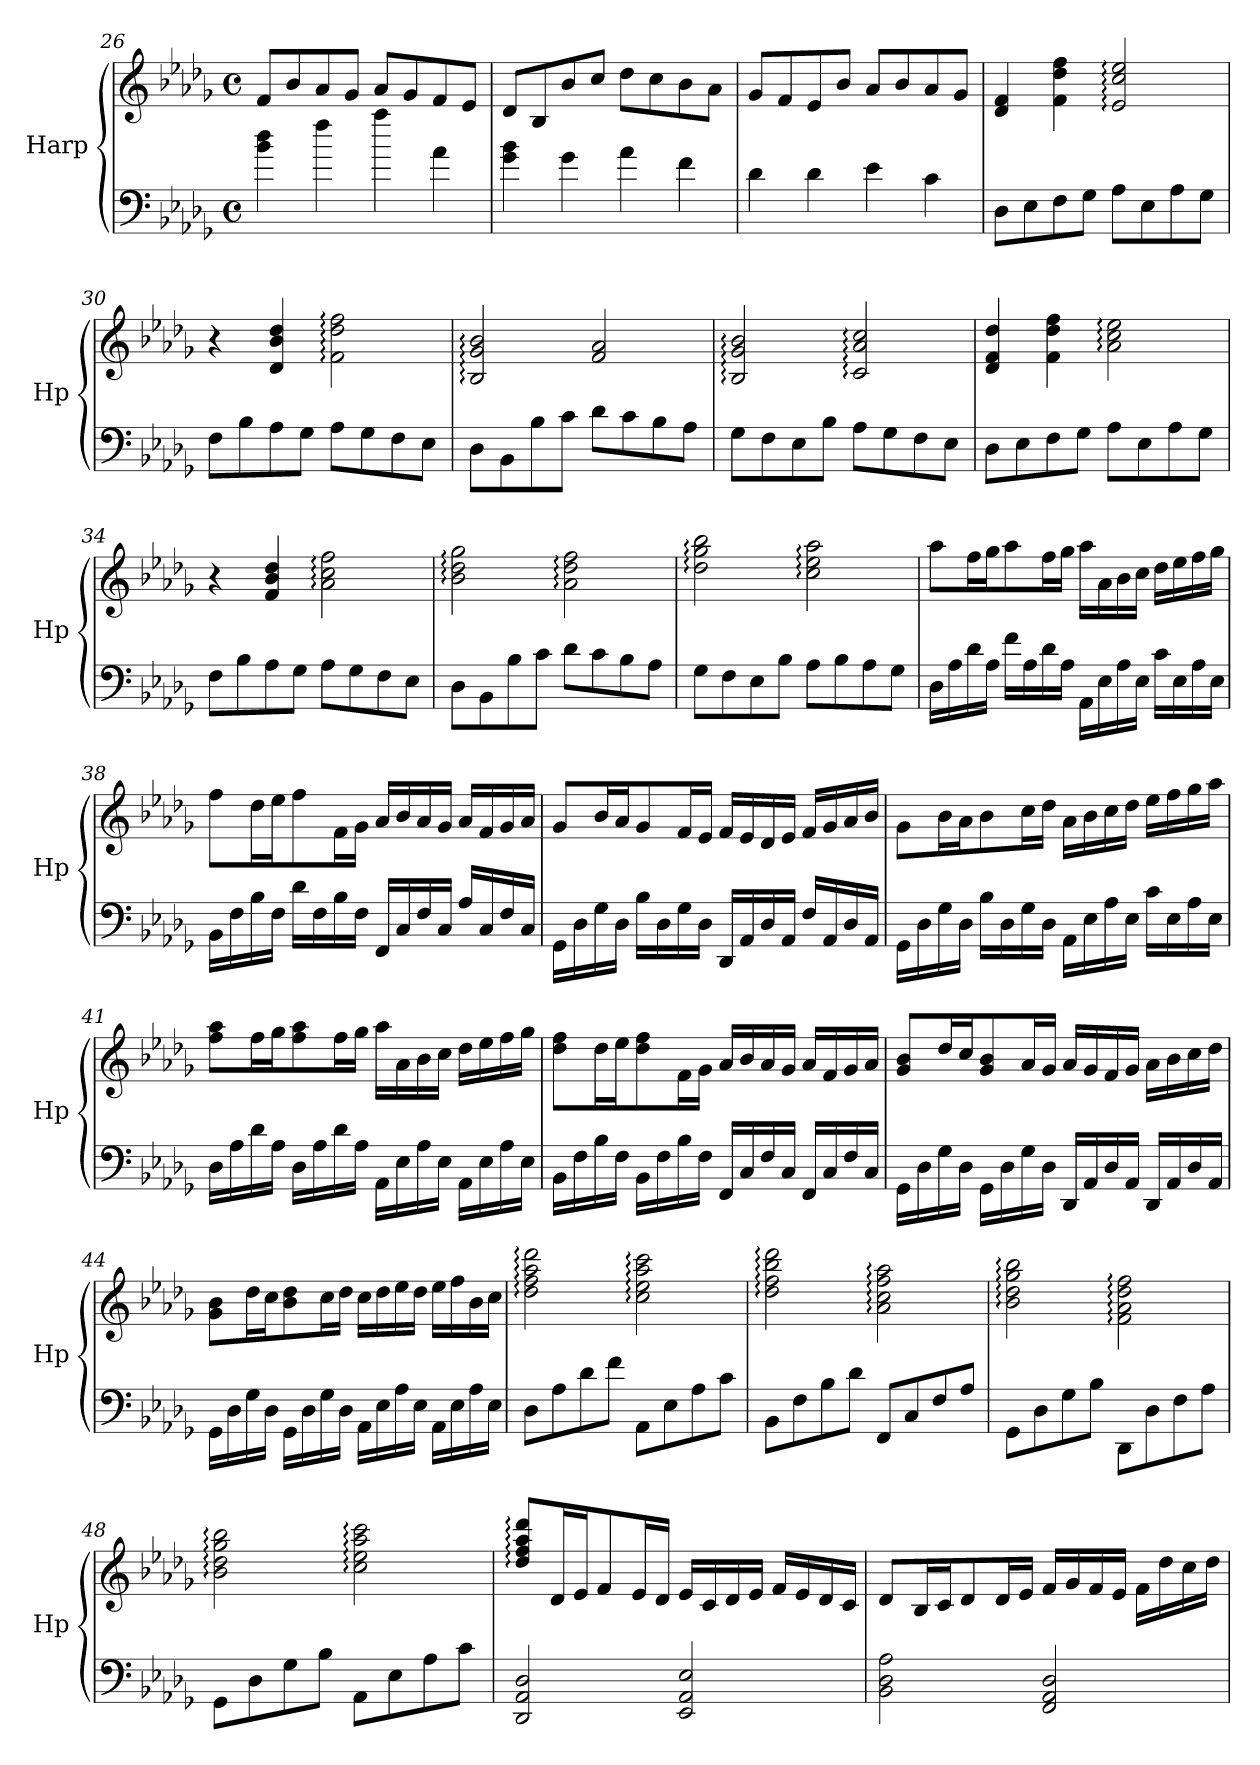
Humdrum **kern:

**kern	**kern
*part1	*part1
*staff2	*staff1
*I"Harp	*
*I'Hp	*
*clefF4	*clefG2
*k[b-e-a-d-g-]	*k[b-e-a-d-g-]
*D-:	*D-:
*M4/4	*M4/4
*met(c)	*met(c)
=26	=26
4b-\ 4dd-\	8f/L
.	8b-/
4ff\	8a-/
.	8g-/J
4aa-\	8a-/L
.	8g-/
4a-\	8f/
.	8e-/J
=27	=27
4g-\ 4b-\	8d-/L
.	8B-/
4g-\	8b-/
.	8cc/J
4a-\	8dd-\L
.	8cc\
4f\	8b-\
.	8a-\J
=28	=28
4d-\	8g-/L
.	8f/
4d-\	8e-/
.	8b-/J
4e-\	8a-/L
.	8b-/
4c\	8a-/
.	8g-/J
!!LO:LB:g=z
=29	=29
8D-\L	4d-/ 4f/
8E-\	.
8F\	4f\ 4dd-\ 4ff\
8G-\J	.
8A-\L	2e-/: 2cc/: 2ee-/:
8E-\	.
8A-\	.
8G-\J	.
=30	=30
8F\L	4r
8B-\	.
8A-\	4d-/ 4b-/ 4dd-/
8G-\J	.
8A-\L	2f\: 2dd-\: 2ff\:
8G-\	.
8F\	.
8E-\J	.
=31	=31
8D-\L	2B-/: 2g-/: 2b-/:
8BB-\	.
8B-\	.
8c\J	.
8d-\L	2f/ 2a-/
8c\	.
8B-\	.
8A-\J	.
=32	=32
8G-\L	2B-/: 2g-/: 2b-/:
8F\	.
8E-\	.
8B-\J	.
8A-\L	2c/: 2a-/: 2cc/:
8G-\	.
8F\	.
8E-\J	.
!!LO:LB:g=z
=33	=33
8D-\L	4d-/ 4f/ 4dd-/
8E-\	.
8F\	4f\ 4dd-\ 4ff\
8G-\J	.
8A-\L	2a-\: 2cc\: 2ee-\:
8E-\	.
8A-\	.
8G-\J	.
=34	=34
8F\L	4r
8B-\	.
8A-\	4f/ 4b-/ 4dd-/
8G-\J	.
8A-\L	2a-\: 2cc\: 2ff\:
8G-\	.
8F\	.
8E-\J	.
=35	=35
8D-\L	2b-\: 2dd-\: 2gg-\:
8BB-\	.
8B-\	.
8c\J	.
8d-\L	2a-\: 2dd-\: 2ff\:
8c\	.
8B-\	.
8A-\J	.
=36	=36
8G-\L	2dd-\: 2gg-\: 2bb-\:
8F\	.
8E-\	.
8B-\J	.
8A-\L	2cc\: 2ee-\: 2aa-\:
8B-\	.
8A-\	.
8G-\J	.
!!LO:LB:g=z
=37	=37
16D-\LL	8aa-\L
16A-\	.
16d-\	16ff\L
16A-\JJ	16gg-\J
16f\LL	8aa-\
16A-\	.
16d-\	16ff\L
16A-\JJ	16gg-\JJ
16AA-\LL	16aa-\LL
16E-\	16a-\
16A-\	16b-\
16E-\JJ	16cc\JJ
16c\LL	16dd-\LL
16E-\	16ee-\
16A-\	16ff\
16E-\JJ	16gg-\JJ
=38	=38
16BB-\LL	8ff\L
16F\	.
16B-\	16dd-\L
16F\JJ	16ee-\J
16d-\LL	8ff\
16F\	.
16B-\	16f\L
16F\JJ	16g-\JJ
16FF/LL	16a-/LL
16C/	16b-/
16F/	16a-/
16C/JJ	16g-/JJ
16A-/LL	16a-/LL
16C/	16f/
16F/	16g-/
16C/JJ	16a-/JJ
!!LO:LB:g=z
=39	=39
16GG-\LL	8g-/L
16D-\	.
16G-\	16b-/L
16D-\JJ	16a-/J
16B-\LL	8g-/
16D-\	.
16G-\	16f/L
16D-\JJ	16e-/JJ
16DD-/LL	16f/LL
16AA-/	16e-/
16D-/	16d-/
16AA-/JJ	16e-/JJ
16F/LL	16f/LL
16AA-/	16g-/
16D-/	16a-/
16AA-/JJ	16b-/JJ
=40	=40
16GG-\LL	8g-\L
16D-\	.
16G-\	16b-\L
16D-\JJ	16a-\J
16B-\LL	8b-\
16D-\	.
16G-\	16cc\L
16D-\JJ	16dd-\JJ
16AA-\LL	16a-\LL
16E-\	16b-\
16A-\	16cc\
16E-\JJ	16dd-\JJ
16c\LL	16ee-\LL
16E-\	16ff\
16A-\	16gg-\
16E-\JJ	16aa-\JJ
!!LO:PB:g=z
=41	=41
16D-\LL	8ff\ 8aa-\L
16A-\	.
16d-\	16ff\L
16A-\JJ	16gg-\J
16D-\LL	8ff\ 8aa-\
16A-\	.
16d-\	16ff\L
16A-\JJ	16gg-\JJ
16AA-\LL	16aa-\LL
16E-\	16a-\
16A-\	16b-\
16E-\JJ	16cc\JJ
16AA-\LL	16dd-\LL
16E-\	16ee-\
16A-\	16ff\
16E-\JJ	16gg-\JJ
=42	=42
16BB-\LL	8dd-\ 8ff\L
16F\	.
16B-\	16dd-\L
16F\JJ	16ee-\J
16BB-\LL	8dd-\ 8ff\
16F\	.
16B-\	16f\L
16F\JJ	16g-\JJ
16FF/LL	16a-/LL
16C/	16b-/
16F/	16a-/
16C/JJ	16g-/JJ
16FF/LL	16a-/LL
16C/	16f/
16F/	16g-/
16C/JJ	16a-/JJ
!!LO:LB:g=z
=43	=43
16GG-\LL	8g-/ 8b-/L
16D-\	.
16G-\	16dd-/L
16D-\JJ	16cc/J
16GG-\LL	8g-/ 8b-/
16D-\	.
16G-\	16a-/L
16D-\JJ	16g-/JJ
16DD-/LL	16a-/LL
16AA-/	16g-/
16D-/	16f/
16AA-/JJ	16g-/JJ
16DD-/LL	16a-\LL
16AA-/	16b-\
16D-/	16cc\
16AA-/JJ	16dd-\JJ
=44	=44
16GG-\LL	8g-\ 8b-\L
16D-\	.
16G-\	16dd-\L
16D-\JJ	16cc\J
16GG-\LL	8b-\ 8dd-\
16D-\	.
16G-\	16cc\L
16D-\JJ	16dd-\JJ
16AA-\LL	16cc\LL
16E-\	16dd-\
16A-\	16ee-\
16E-\JJ	16dd-\JJ
16AA-\LL	16ee-\LL
16E-\	16ff\
16A-\	16b-\
16E-\JJ	16cc\JJ
!!LO:LB:g=z
=45	=45
8D-\L	2dd-\: 2ff\: 2aa-\: 2ddd-\:
8A-\	.
8d-\	.
8f\J	.
8AA-\L	2cc\: 2ee-\: 2aa-\: 2ccc\:
8E-\	.
8A-\	.
8c\J	.
=46	=46
8BB-\L	2dd-\: 2ff\: 2bb-\: 2ddd-\:
8F\	.
8B-\	.
8d-\J	.
8FF/L	2a-\: 2cc\: 2ff\: 2aa-\:
8C/	.
8F/	.
8A-/J	.
=47	=47
8GG-\L	2b-\: 2dd-\: 2gg-\: 2bb-\:
8D-\	.
8G-\	.
8B-\J	.
8DD-\L	2f\: 2a-\: 2dd-\: 2ff\:
8D-\	.
8F\	.
8A-\J	.
=48	=48
8GG-\L	2b-\: 2dd-\: 2gg-\: 2bb-\:
8D-\	.
8G-\	.
8B-\J	.
8AA-\L	2cc\: 2ee-\: 2aa-\: 2ccc\:
8E-\	.
8A-\	.
8c\J	.
!!LO:LB:g=z
=49	=49
2DD-/ 2AA-/ 2D-/	8dd-/: 8ff/: 8aa-/: 8ddd-/:L
.	16d-/L
.	16e-/J
.	8f/
.	16e-/L
.	16d-/JJ
2EE-/ 2AA-/ 2E-/	16e-/LL
.	16c/
.	16d-/
.	16e-/JJ
.	16f/LL
.	16e-/
.	16d-/
.	16c/JJ
=50	=50
2BB-\ 2D-\ 2A-\	8d-/L
.	16B-/L
.	16c/J
.	8d-/
.	16d-/L
.	16e-/JJ
2FF/ 2AA-/ 2D-/	16f/LL
.	16g-/
.	16f/
.	16e-/JJ
.	16f\LL
.	16dd-\
.	16cc\
.	16dd-\JJ
=	=
*-	*-
